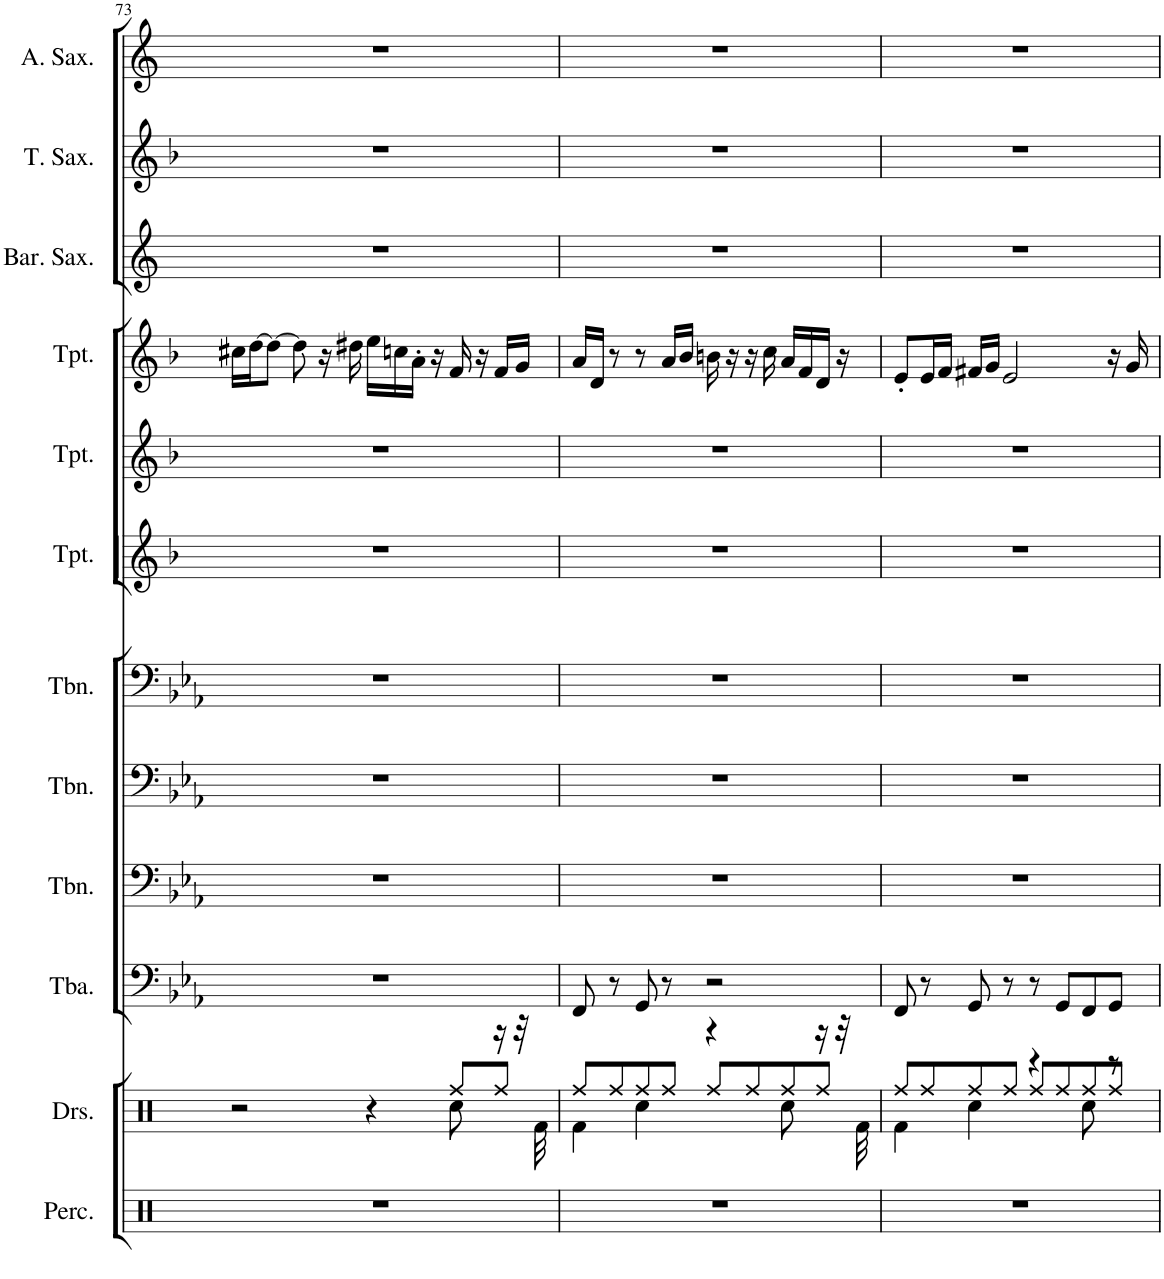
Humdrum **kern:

**kern	**kern	**kern	**kern	**kern	**kern	**kern	**kern	**kern	**kern	**kern	**kern
*part12	*part11	*part10	*part9	*part8	*part7	*part6	*part5	*part4	*part3	*part2	*part1
*staff12	*staff11	*staff10	*staff9	*staff8	*staff7	*staff6	*staff5	*staff4	*staff3	*staff2	*staff1
*I"Percussion	*I"Drumset	*I"Tuba	*I"Trombone	*I"Trombone	*I"Trombone	*I"Trumpet	*I"Trumpet	*I"Trumpet	*I"Baritone Saxophone	*I"Tenor Saxophone	*I"Alto Saxophone
*I'Perc.	*I'Drs.	*I'Tba.	*I'Tbn.	*I'Tbn.	*I'Tbn.	*I'Tpt.	*I'Tpt.	*I'Tpt.	*I'Bar. Sax.	*I'T. Sax.	*I'A. Sax.
!!LO:PB:g=z
*clefX	*clefX	*clefF4	*clefF4	*clefF4	*clefF4	*clefG2	*clefG2	*clefG2	*clefG2	*clefG2	*clefG2
*	*	*	*	*	*	*Trd1c2	*Trd1c2	*Trd1c2	*Trd12c21	*Trd8c14	*Trd5c9
*k[]	*k[]	*k[b-e-a-]	*k[b-e-a-]	*k[b-e-a-]	*k[b-e-a-]	*k[b-]	*k[b-]	*k[b-]	*k[]	*k[b-]	*k[]
*M4/4	*M4/4	*M4/4	*M4/4	*M4/4	*M4/4	*M4/4	*M4/4	*M4/4	*M4/4	*M4/4	*M4/4
=73	=73	=73	=73	=73	=73	=73	=73	=73	=73	=73	=73
*	*^	*	*	*	*	*	*	*	*	*	*
1r	2r	2.ryy	1r	1r	1r	1r	1r	1r	16cc#X\LL	1r	1r	1r
.	.	.	.	.	.	.	.	.	[16dd\J	.	.	.
.	.	.	.	.	.	.	.	.	8dd\J_	.	.	.
.	.	.	.	.	.	.	.	.	8dd\]	.	.	.
.	.	.	.	.	.	.	.	.	16r	.	.	.
.	.	.	.	.	.	.	.	.	16dd#X\	.	.	.
.	4r	.	.	.	.	.	.	.	16ee\LL	.	.	.
.	.	.	.	.	.	.	.	.	16ccn\	.	.	.
.	.	.	.	.	.	.	.	.	16a'\JJ	.	.	.
.	.	.	.	.	.	.	.	.	16r	.	.	.
.	8Rcc\	8Rff/L	.	.	.	.	.	.	16f/	.	.	.
.	.	.	.	.	.	.	.	.	16r	.	.	.
.	16r	8Rff/J	.	.	.	.	.	.	16f/LL	.	.	.
.	32r	.	.	.	.	.	.	.	16g/JJ	.	.	.
.	32Rf\	.	.	.	.	.	.	.	.	.	.	.
=74	=74	=74	=74	=74	=74	=74	=74	=74	=74	=74	=74	=74
1r	4Rf\	8Rff/L	8FF/	1r	1r	1r	1r	1r	16a/LL	1r	1r	1r
.	.	.	.	.	.	.	.	.	16d/JJ	.	.	.
.	.	8Rff/	8r	.	.	.	.	.	8r	.	.	.
.	4Rcc\	8Rff/	8GG/	.	.	.	.	.	8r	.	.	.
.	.	8Rff/J	8r	.	.	.	.	.	16a/LL	.	.	.
.	.	.	.	.	.	.	.	.	16b-/JJ	.	.	.
.	4r	8Rff/L	2r	.	.	.	.	.	16bn\	.	.	.
.	.	.	.	.	.	.	.	.	16r	.	.	.
.	.	8Rff/	.	.	.	.	.	.	16r	.	.	.
.	.	.	.	.	.	.	.	.	16cc\	.	.	.
.	8Rcc\	8Rff/	.	.	.	.	.	.	16a/LL	.	.	.
.	.	.	.	.	.	.	.	.	16f/	.	.	.
.	16r	8Rff/J	.	.	.	.	.	.	16d/JJ	.	.	.
.	32r	.	.	.	.	.	.	.	16r	.	.	.
.	32Rf\	.	.	.	.	.	.	.	.	.	.	.
=75	=75	=75	=75	=75	=75	=75	=75	=75	=75	=75	=75	=75
1r	4Rf\	8Rff/L	8FF/	1r	1r	1r	1r	1r	8e'/L	1r	1r	1r
.	.	8Rff/	8r	.	.	.	.	.	16e/L	.	.	.
.	.	.	.	.	.	.	.	.	16f/JJ	.	.	.
.	4Rcc\	8Rff/	8GG/	.	.	.	.	.	16f#X/LL	.	.	.
.	.	.	.	.	.	.	.	.	16g/JJ	.	.	.
.	.	8Rff/J	8r	.	.	.	.	.	2e/	.	.	.
.	4r	8Rff/L	8r	.	.	.	.	.	.	.	.	.
.	.	8Rff/	8GG/L	.	.	.	.	.	.	.	.	.
.	8Rcc\	8Rff/	8FF/	.	.	.	.	.	.	.	.	.
.	8r	8Rff/J	8GG/J	.	.	.	.	.	16r	.	.	.
.	.	.	.	.	.	.	.	.	16g/	.	.	.
*	*v	*v	*	*	*	*	*	*	*	*	*	*
=	=	=	=	=	=	=	=	=	=	=	=
*-	*-	*-	*-	*-	*-	*-	*-	*-	*-	*-	*-
